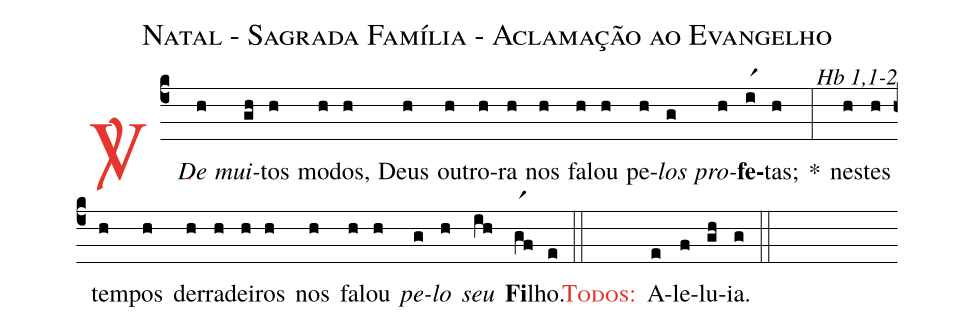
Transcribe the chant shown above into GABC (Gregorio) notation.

name: Natal - Sagrada Família - Aclamação ao Evangelho;
commentary: Hb 1,1-2;
%%
(c4)

<c><sp>V/</sp>.</c>() <i>De</i>(h) <i>mui</i>(gh)tos(h) mo(h)dos,(h) Deus(h) ou(h)tro(h)ra(h) nos(h) fa(h)lou(h) pe(h)<i>los</i>(g) <i>pro</i>(h)<b>fe</b>(ir1)tas;(h) *(:) nes(h)tes(h) tem(h)pos(h) der(h)ra(h)dei(h)ros(h) nos(h) fa(h)lou(h) <i>pe</i>(g)<i>lo</i>(h) <i>seu</i>(ih) <b>Fi</b>(gr1f)lho.(e)

(::)

<c><sc>Todos</sc>:</c>() A(e)le(f)lu(gh)ia.(g)

(::)
